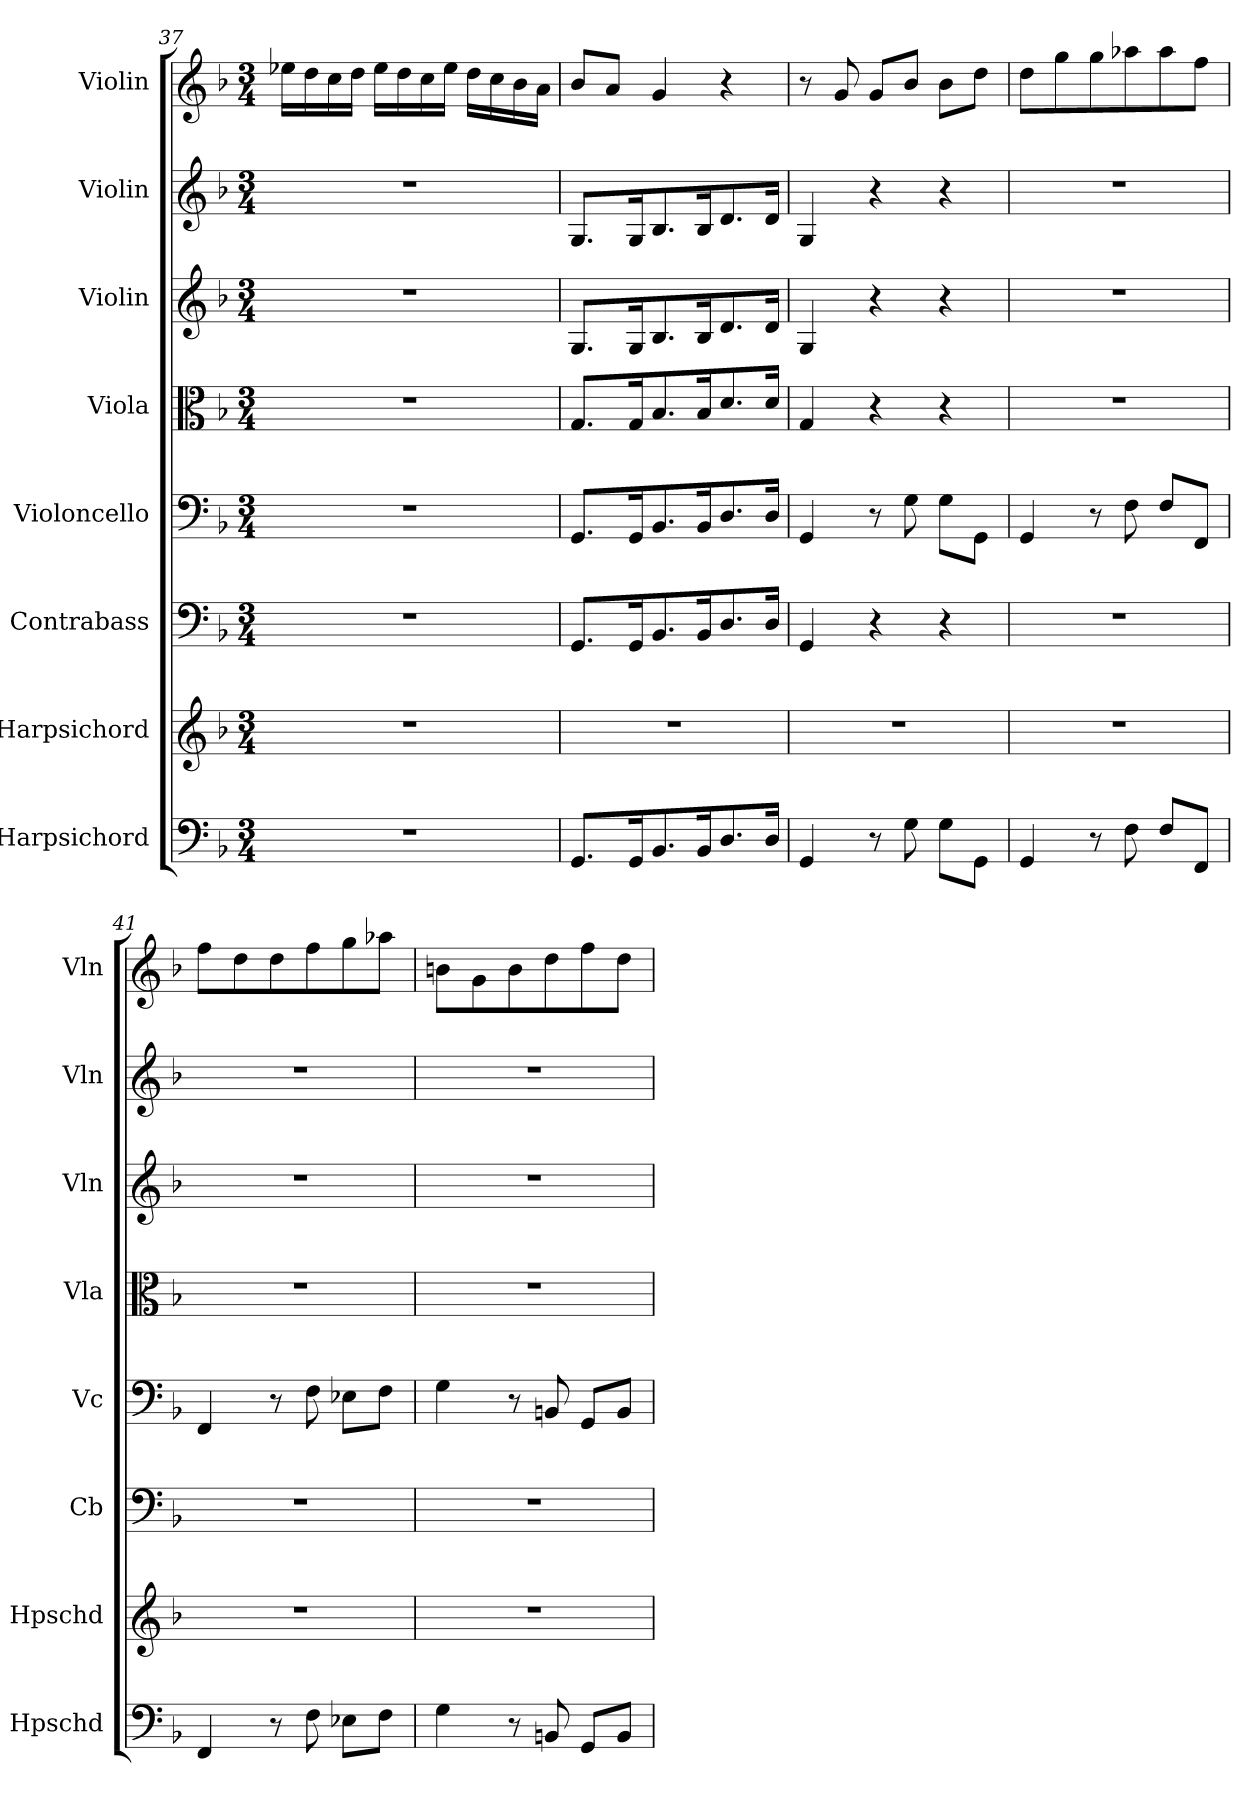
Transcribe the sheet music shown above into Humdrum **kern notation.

**kern	**kern	**kern	**kern	**kern	**kern	**kern	**kern
*part8	*part7	*part6	*part5	*part4	*part3	*part2	*part1
*staff8	*staff7	*staff6	*staff5	*staff4	*staff3	*staff2	*staff1
*I"Harpsichord	*I"Harpsichord	*I"Contrabass	*I"Violoncello	*I"Viola	*I"Violin	*I"Violin	*I"Violin
*I'Hpschd	*I'Hpschd	*I'Cb	*I'Vc	*I'Vla	*I'Vln	*I'Vln	*I'Vln
*clefF4	*clefG2	*clefF4	*clefF4	*clefC3	*clefG2	*clefG2	*clefG2
*k[b-]	*k[b-]	*k[b-]	*k[b-]	*k[b-]	*k[b-]	*k[b-]	*k[b-]
*M3/4	*M3/4	*M3/4	*M3/4	*M3/4	*M3/4	*M3/4	*M3/4
=37	=37	=37	=37	=37	=37	=37	=37
2.r	2.r	2.r	2.r	2.r	2.r	2.r	16ee-X\LL
.	.	.	.	.	.	.	16dd\
.	.	.	.	.	.	.	16cc\
.	.	.	.	.	.	.	16dd\JJ
.	.	.	.	.	.	.	16ee-\LL
.	.	.	.	.	.	.	16dd\
.	.	.	.	.	.	.	16cc\
.	.	.	.	.	.	.	16ee-\JJ
.	.	.	.	.	.	.	16dd\LL
.	.	.	.	.	.	.	16cc\
.	.	.	.	.	.	.	16b-\
.	.	.	.	.	.	.	16a\JJ
=38	=38	=38	=38	=38	=38	=38	=38
8.GG/L	2.r	8.GG/L	8.GG/L	8.G/L	8.G/L	8.G/L	8b-/L
.	.	.	.	.	.	.	8a/J
16GG/K	.	16GG/K	16GG/K	16G/K	16G/K	16G/K	.
8.BB-/	.	8.BB-/	8.BB-/	8.B-/	8.B-/	8.B-/	4g/
16BB-/K	.	16BB-/K	16BB-/K	16B-/K	16B-/K	16B-/K	.
8.D/	.	8.D/	8.D/	8.d/	8.d/	8.d/	4r
16D/Jk	.	16D/Jk	16D/Jk	16d/Jk	16d/Jk	16d/Jk	.
=39	=39	=39	=39	=39	=39	=39	=39
4GG/	2.r	4GG/	4GG/	4G/	4G/	4G/	8r
.	.	.	.	.	.	.	8g/
8r	.	4r	8r	4r	4r	4r	8g/L
8G\	.	.	8G\	.	.	.	8b-/J
8G\L	.	4r	8G\L	4r	4r	4r	8b-\L
8GG\J	.	.	8GG\J	.	.	.	8dd\J
=40	=40	=40	=40	=40	=40	=40	=40
4GG/	2.r	2.r	4GG/	2.r	2.r	2.r	8dd\L
.	.	.	.	.	.	.	8gg\
8r	.	.	8r	.	.	.	8gg\
8F\	.	.	8F\	.	.	.	8aa-X\
8F/L	.	.	8F/L	.	.	.	8aa-\
8FF/J	.	.	8FF/J	.	.	.	8ff\J
=41	=41	=41	=41	=41	=41	=41	=41
4FF/	2.r	2.r	4FF/	2.r	2.r	2.r	8ff\L
.	.	.	.	.	.	.	8dd\
8r	.	.	8r	.	.	.	8dd\
8F\	.	.	8F\	.	.	.	8ff\
8E-X\L	.	.	8E-X\L	.	.	.	8gg\
8F\J	.	.	8F\J	.	.	.	8aa-X\J
=42	=42	=42	=42	=42	=42	=42	=42
4G\	2.r	2.r	4G\	2.r	2.r	2.r	8bn\L
.	.	.	.	.	.	.	8g\
8r	.	.	8r	.	.	.	8b\
8BBn/	.	.	8BBn/	.	.	.	8dd\
8GG/L	.	.	8GG/L	.	.	.	8ff\
8BB/J	.	.	8BB/J	.	.	.	8dd\J
=	=	=	=	=	=	=	=
*-	*-	*-	*-	*-	*-	*-	*-
